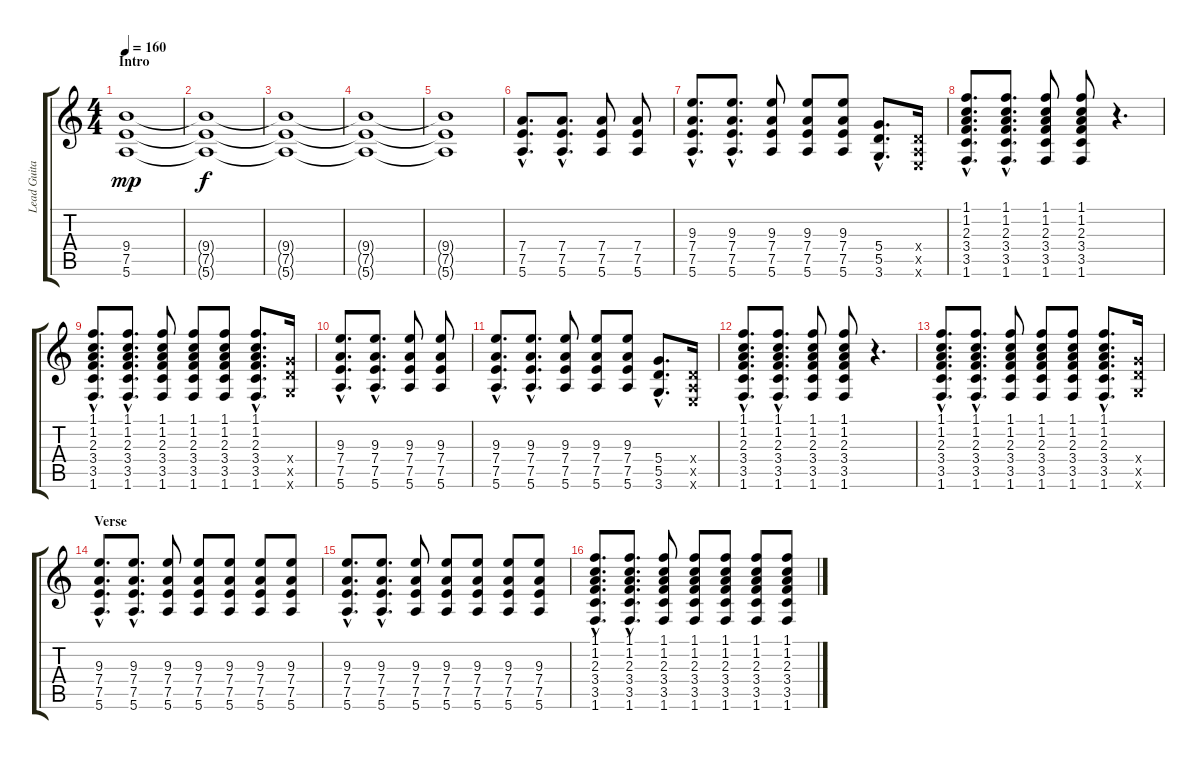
\track ("Lead Guitar" "Lead Guita") {instrument overdrivenguitar}
\staff {score tabs}
\tuning (E4 B3 G3 D3 A2 E2) {hide}
\ts (4 4)
\section ("" "Intro")
\tempo 160
\clef g2
\ks c
(9.4 7.5 5.6).1{dy mp instrument overdrivenguitar} |
(9.4{t} 7.5{t} 5.6{t}).1{dy f} |
(9.4{t} 7.5{t} 5.6{t}).1 |
(9.4{t} 7.5{t} 5.6{t}).1 |
(9.4{t} 7.5{t} 5.6{t}).1 |
(7.4{hac} 7.5{hac} 5.6{hac}).8{d} (7.4{hac} 7.5{hac} 5.6{hac}).8{d} (7.4 7.5 5.6).8 (7.4 7.5 5.6).8 |
(9.3{hac} 7.4{hac} 7.5{hac} 5.6{hac}).8{d} (9.3{hac} 7.4{hac} 7.5{hac} 5.6{hac}).8{d} (9.3 7.4 7.5 5.6).8 (9.3 7.4 7.5 5.6).8 (9.3 7.4 7.5 5.6).8 (5.4{hac} 5.5{hac} 3.6{hac}).8{d} (0.4{x} 0.5{x} 0.6{x}).16 |
(1.1{hac} 1.2{hac} 2.3{hac} 3.4{hac} 3.5{hac} 1.6{hac}).8{d} (1.1{hac} 1.2{hac} 2.3{hac} 3.4{hac} 3.5{hac} 1.6{hac}).8{d} (1.1 1.2 2.3 3.4 3.5 1.6).8 (1.1 1.2 2.3 3.4 3.5 1.6).8 r.4{d} |
(1.1{hac} 1.2{hac} 2.3{hac} 3.4{hac} 3.5{hac} 1.6{hac}).8{d} (1.1{hac} 1.2{hac} 2.3{hac} 3.4{hac} 3.5{hac} 1.6{hac}).8{d} (1.1 1.2 2.3 3.4 3.5 1.6).8 (1.1 1.2 2.3 3.4 3.5 1.6).8 (1.1 1.2 2.3 3.4 3.5 1.6).8 (1.1{hac} 1.2{hac} 2.3{hac} 3.4{hac} 3.5{hac} 1.6{hac}).8{d} (5.4{x} 5.5{x} 3.6{x}).16 |
(9.3{hac} 7.4{hac} 7.5{hac} 5.6{hac}).8{d} (9.3{hac} 7.4{hac} 7.5{hac} 5.6{hac}).8{d} (9.3 7.4 7.5 5.6).8 (9.3 7.4 7.5 5.6).8 |
(9.3{hac} 7.4{hac} 7.5{hac} 5.6{hac}).8{d} (9.3{hac} 7.4{hac} 7.5{hac} 5.6{hac}).8{d} (9.3 7.4 7.5 5.6).8 (9.3 7.4 7.5 5.6).8 (9.3 7.4 7.5 5.6).8 (5.4{hac} 5.5{hac} 3.6{hac}).8{d} (0.4{x} 0.5{x} 0.6{x}).16 |
(1.1{hac} 1.2{hac} 2.3{hac} 3.4{hac} 3.5{hac} 1.6{hac}).8{d} (1.1{hac} 1.2{hac} 2.3{hac} 3.4{hac} 3.5{hac} 1.6{hac}).8{d} (1.1 1.2 2.3 3.4 3.5 1.6).8 (1.1 1.2 2.3 3.4 3.5 1.6).8 r.4{d} |
(1.1{hac} 1.2{hac} 2.3{hac} 3.4{hac} 3.5{hac} 1.6{hac}).8{d} (1.1{hac} 1.2{hac} 2.3{hac} 3.4{hac} 3.5{hac} 1.6{hac}).8{d} (1.1 1.2 2.3 3.4 3.5 1.6).8 (1.1 1.2 2.3 3.4 3.5 1.6).8 (1.1 1.2 2.3 3.4 3.5 1.6).8 (1.1{hac} 1.2{hac} 2.3{hac} 3.4{hac} 3.5{hac} 1.6{hac}).8{d} (5.4{x} 5.5{x} 3.6{x}).16 |
\section ("" "Verse")
(9.3{hac} 7.4{hac} 7.5{hac} 5.6{hac}).8{d} (9.3{hac} 7.4{hac} 7.5{hac} 5.6{hac}).8{d} (9.3 7.4 7.5 5.6).8 (9.3 7.4 7.5 5.6).8 (9.3 7.4 7.5 5.6).8 (9.3 7.4 7.5 5.6).8 (9.3 7.4 7.5 5.6).8 |
(9.3{hac} 7.4{hac} 7.5{hac} 5.6{hac}).8{d} (9.3{hac} 7.4{hac} 7.5{hac} 5.6{hac}).8{d} (9.3 7.4 7.5 5.6).8 (9.3 7.4 7.5 5.6).8 (9.3 7.4 7.5 5.6).8 (9.3 7.4 7.5 5.6).8 (9.3 7.4 7.5 5.6).8 |
(1.1{hac} 1.2{hac} 2.3{hac} 3.4{hac} 3.5{hac} 1.6{hac}).8{d} (1.1{hac} 1.2{hac} 2.3{hac} 3.4{hac} 3.5{hac} 1.6{hac}).8{d} (1.1 1.2 2.3 3.4 3.5 1.6).8 (1.1 1.2 2.3 3.4 3.5 1.6).8 (1.1 1.2 2.3 3.4 3.5 1.6).8 (1.1 1.2 2.3 3.4 3.5 1.6).8 (1.1 1.2 2.3 3.4 3.5 1.6).8
